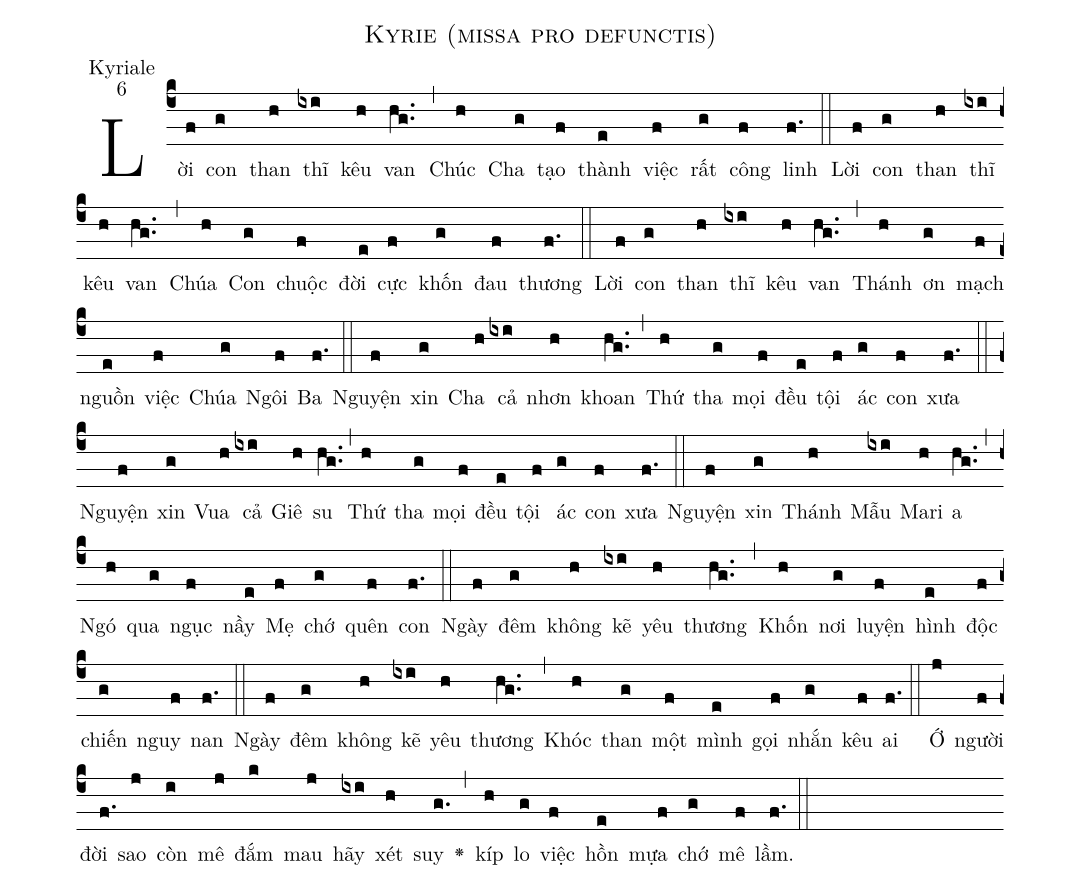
name:Kyrie (missa pro defunctis);
office-part:Kyriale;
mode:6;
%%
(c4) Lời(f) con(g) than(h) thĩ(ixi) kêu(h) van(hg..) (,) Chúc(h) Cha(g) tạo(f) thành(e) việc(f) rất(g) công(f)  linh(f.) (::)

Lời(f) con(g) than(h) thĩ(ixi) kêu(h) van(hg..) (,) Chúa(h) Con(g) chuộc(f) đời(e) cực(f) khốn(g) đau(f) thương(f.) (::)

Lời(f) con(g) than(h) thĩ(ixi) kêu(h) van(hg..) (,) Thánh(h) ơn(g) mạch(f) nguồn(e) việc(f) Chúa(g) Ngôi(f) Ba(f.) (::)

Nguyện(f) xin(g) Cha(h) cả(ixi) nhơn(h) khoan(hg..) (,) Thứ(h) tha(g) mọi(f) đều(e) tội(f) ác(g) con(f) xưa(f.) (::)

Nguyện(f) xin(g) Vua(h) cả(ixi) Giê(h) su(hg..) (,) Thứ(h) tha(g) mọi(f) đều(e) tội(f) ác(g) con(f) xưa(f.) (::)

Nguyện(f) xin(g) Thánh(h) Mẫu(ixi) Mari(h) a(hg..) (,) Ngó(h) qua(g) ngục(f) nầy(e) Mẹ(f) chớ(g) quên(f) con(f.) (::)

Ngày(f) đêm(g) không(h) kẽ(ixi) yêu(h) thương(hg..) (,) Khốn(h) nơi(g) luyện(f) hình(e) độc(f) chiến(g) nguy(f) nan(f.) (::)

Ngày(f) đêm(g) không(h) kẽ(ixi) yêu(h) thương(hg..) (,) Khóc(h) than(g) một(f) mình(e) gọi(f) nhắn(g) kêu(f) ai(f.) (::)
Ớ(j) người(f) đời(f.) sao(j) còn(i) mê(j) đắm(k) mau(j) hãy(ixi) xét(h) suy(g.) <v>\greheightstar</v>(,) kíp(h) lo(g) việc(f) hồn(e) mựa(f) chớ(g) mê(f) lầm.(f.) (::)
